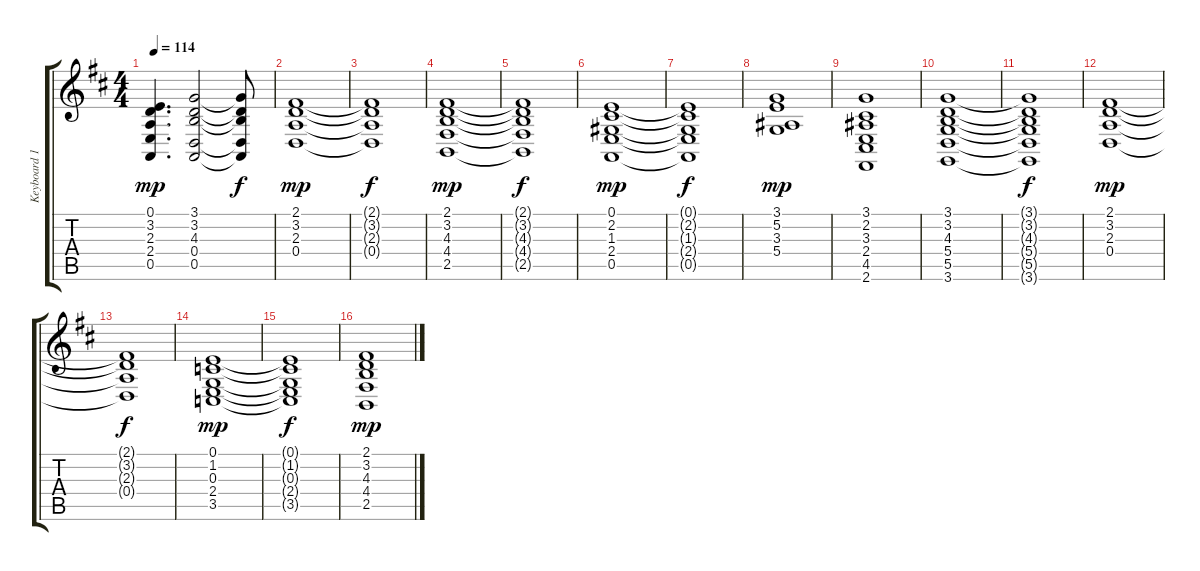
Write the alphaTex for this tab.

\track ("Keyboard 1" "Keyboard 1") {instrument synthstrings1}
\staff {score tabs}
\tuning (E4 B3 G3 D3 A2 E2) {hide}
\ts (4 4)
\tempo 114
\clef g2
\ks d
(0.1 3.2 2.3 2.4 0.5).4{d dy mp} (3.1 3.2 4.3 0.4 0.5).2 (3.1{t} 3.2{t} 4.3{t} 0.4{t} 0.5{t}).8{dy f} |
(2.1 3.2 2.3 0.4).1{dy mp} |
(2.1{t} 3.2{t} 2.3{t} 0.4{t}).1{dy f} |
(2.1 3.2 4.3 4.4 2.5).1{dy mp} |
(2.1{t} 3.2{t} 4.3{t} 4.4{t} 2.5{t}).1{dy f} |
(0.1 2.2 1.3 2.4 0.5).1{dy mp} |
(0.1{t} 2.2{t} 1.3{t} 2.4{t} 0.5{t}).1{dy f} |
(3.1 5.2 3.3 5.4).1{dy mp} |
(3.1 2.2 3.3 2.4 4.5 2.6).1 |
(3.1 3.2 4.3 5.4 5.5 3.6).1 |
(3.1{t} 3.2{t} 4.3{t} 5.4{t} 5.5{t} 3.6{t}).1{dy f} |
(2.1 3.2 2.3 0.4).1{dy mp} |
(2.1{t} 3.2{t} 2.3{t} 0.4{t}).1{dy f} |
(0.1 1.2 0.3 2.4 3.5).1{dy mp} |
(0.1{t} 1.2{t} 0.3{t} 2.4{t} 3.5{t}).1{dy f} |
(2.1 3.2 4.3 4.4 2.5).1{dy mp}
